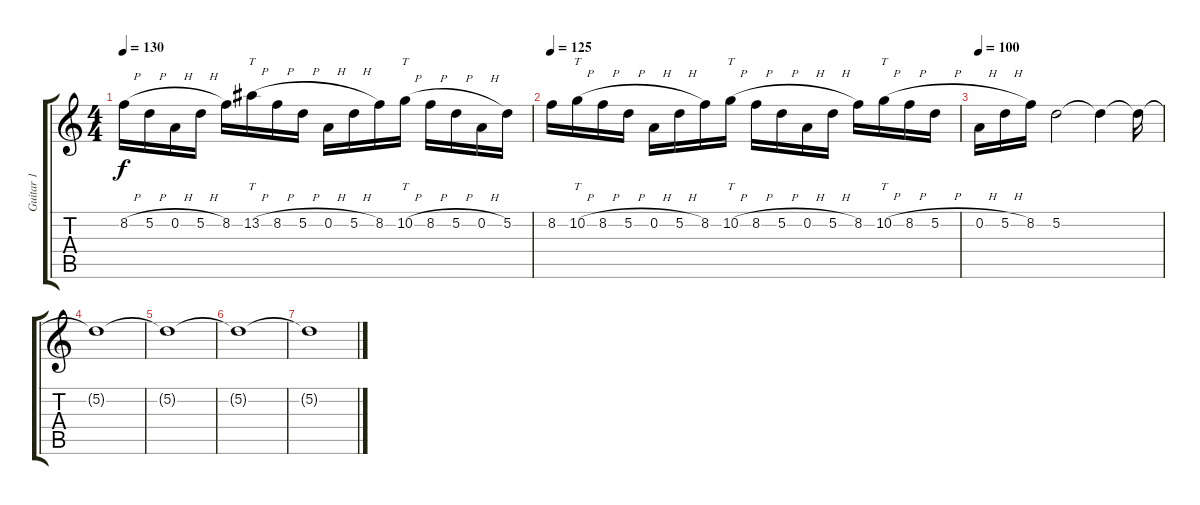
\track ("Guitar 1" "Guitar 1") {instrument distortionguitar}
\staff {score tabs}
\tuning (D4 A3 F3 C3 G2 C2) {hide}
\ts (4 4)
\tempo 130
\clef g2
\ks c
8.2{h}.16{dy f} 5.2{h}.16 0.2{h}.16 5.2{h}.16 8.2.16 13.2{h}.16{tt} 8.2{h}.16 5.2{h}.16 0.2{h}.16 5.2{h}.16 8.2.16 10.2{h}.16{tt} 8.2{h}.16 5.2{h}.16 0.2{h}.16 5.2.16 |
\tempo 125
8.2.16 10.2{h}.16{tt} 8.2{h}.16 5.2{h}.16 0.2{h}.16 5.2{h}.16 8.2.16 10.2{h}.16{tt} 8.2{h}.16 5.2{h}.16 0.2{h}.16 5.2{h}.16 8.2.16 10.2{h}.16{tt} 8.2{h}.16 5.2{h}.16 |
\tempo 100
0.2{h}.16 5.2{h}.16 8.2.16 5.2.2 5.2{t}.4 5.2{t}.16 |
5.2{t}.1 |
5.2{t}.1 |
5.2{t}.1 |
5.2{t}.1
